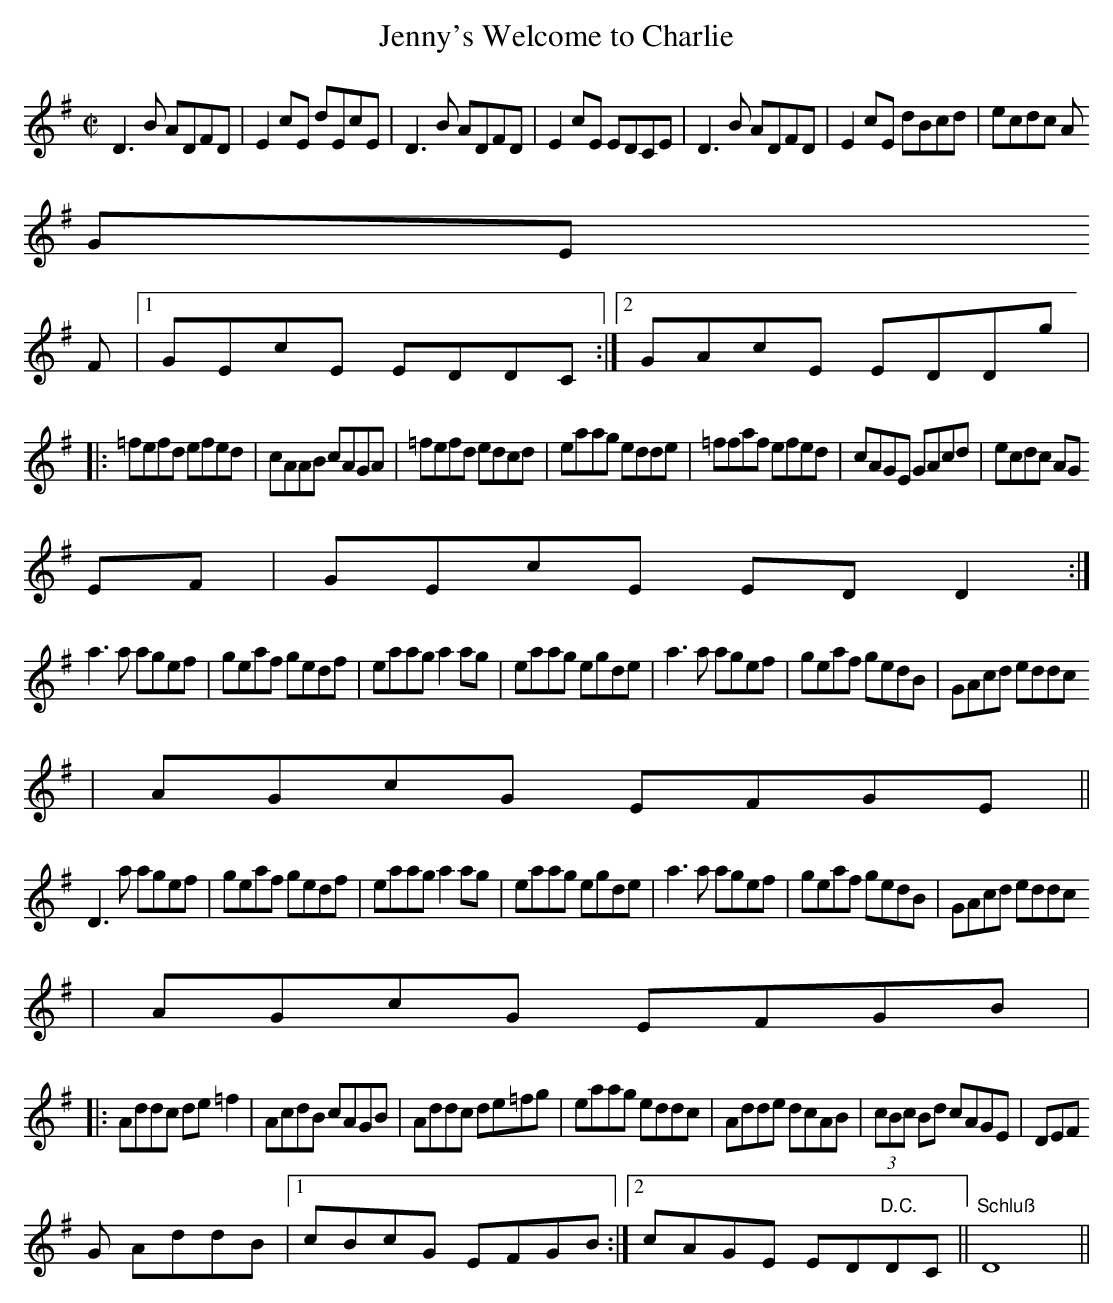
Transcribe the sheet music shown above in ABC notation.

X:1
T:Jenny's Welcome to Charlie
M:C|
L:1/8
K:DMix
D3  B ADFD|E2 cE dEcE|D3  B ADFD|E2 cE EDCE|D3  B ADFD|E2 cE dBcd|ecdc A
GE
F|1GEcE EDDC :|2GAcE EDDg|
|:=fefd efed|cAAB cAGA|=fefd edcd|eaag edde|=ffaf efed|cAGE GAcd|ecdc AG
EF|GEcE ED D2 :|
a3  a agef|geaf gedf|eaag a2 ag|eaag egde|a3  a agef|geaf gedB|GAcd eddc
|AGcG EFGE||
D3  a agef|geaf gedf|eaag a2 ag|eaag egde|a3  a agef|geaf gedB|GAcd eddc
|
AGcG EFGB|
|:Addc de=f2 |AcdB cAGB|Addc de=fg|eaag eddc|Adde dcAB|(3cBc Bd cAGE|DEF
G
 AddB|1cBcG EFGB:|2cAGE ED"D.C."DC||"Schluß"D8||
